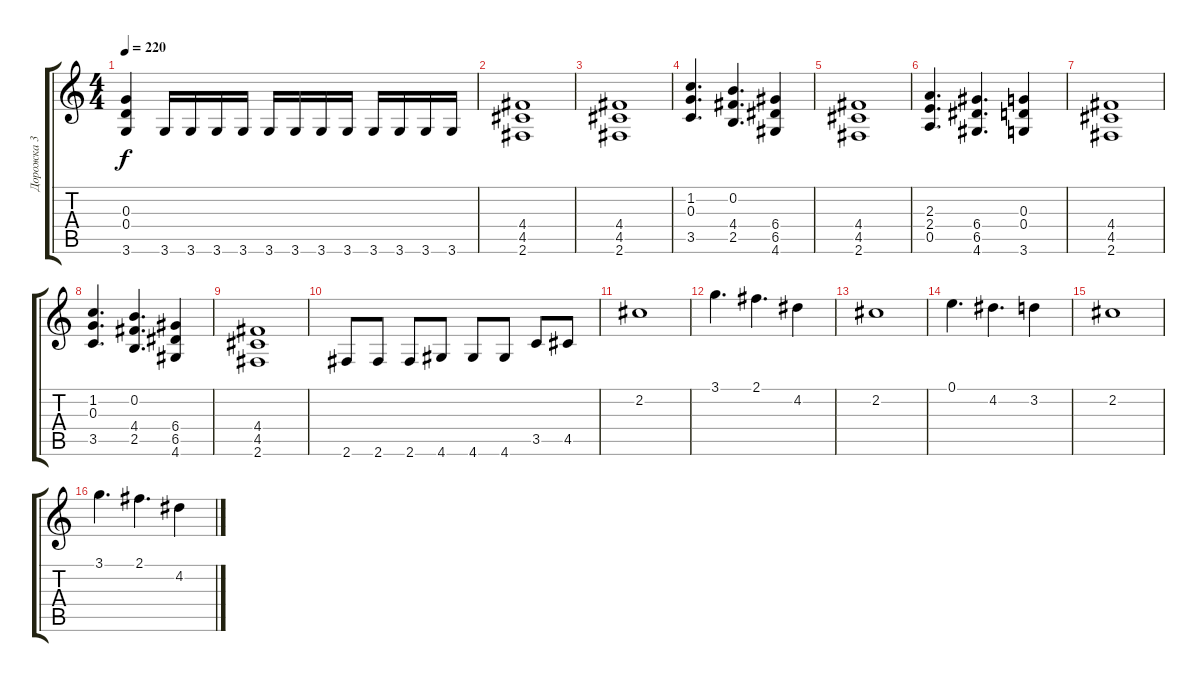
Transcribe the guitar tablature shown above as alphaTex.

\track ("Дорожка 3" "Дорожка 3") {instrument distortionguitar}
\staff {score tabs}
\tuning (E4 B3 G3 D3 A2 E2) {hide}
\ts (4 4)
\tempo 220
\clef g2
\ks c
(0.3 0.4 3.6).4{dy f} 3.6.16 3.6.16 3.6.16 3.6.16 3.6.16 3.6.16 3.6.16 3.6.16 3.6.16 3.6.16 3.6.16 3.6.16 |
(4.4 4.5 2.6).1 |
(4.4 4.5 2.6).1 |
(1.2 0.3 3.5).4{d} (0.2 4.4 2.5).4{d} (6.4 6.5 4.6).4 |
(4.4 4.5 2.6).1 |
(2.3 2.4 0.5).4{d} (6.4 6.5 4.6).4{d} (0.3 0.4 3.6).4 |
(4.4 4.5 2.6).1 |
(1.2 0.3 3.5).4{d} (0.2 4.4 2.5).4{d} (6.4 6.5 4.6).4 |
(4.4 4.5 2.6).1 |
2.6.8 2.6.8 2.6.8 4.6.8 4.6.8 4.6.8 3.5.8 4.5.8 |
2.2.1 |
3.1.4{d} 2.1.4{d} 4.2.4 |
2.2.1 |
0.1.4{d} 4.2.4{d} 3.2.4 |
2.2.1 |
3.1.4{d} 2.1.4{d} 4.2.4
